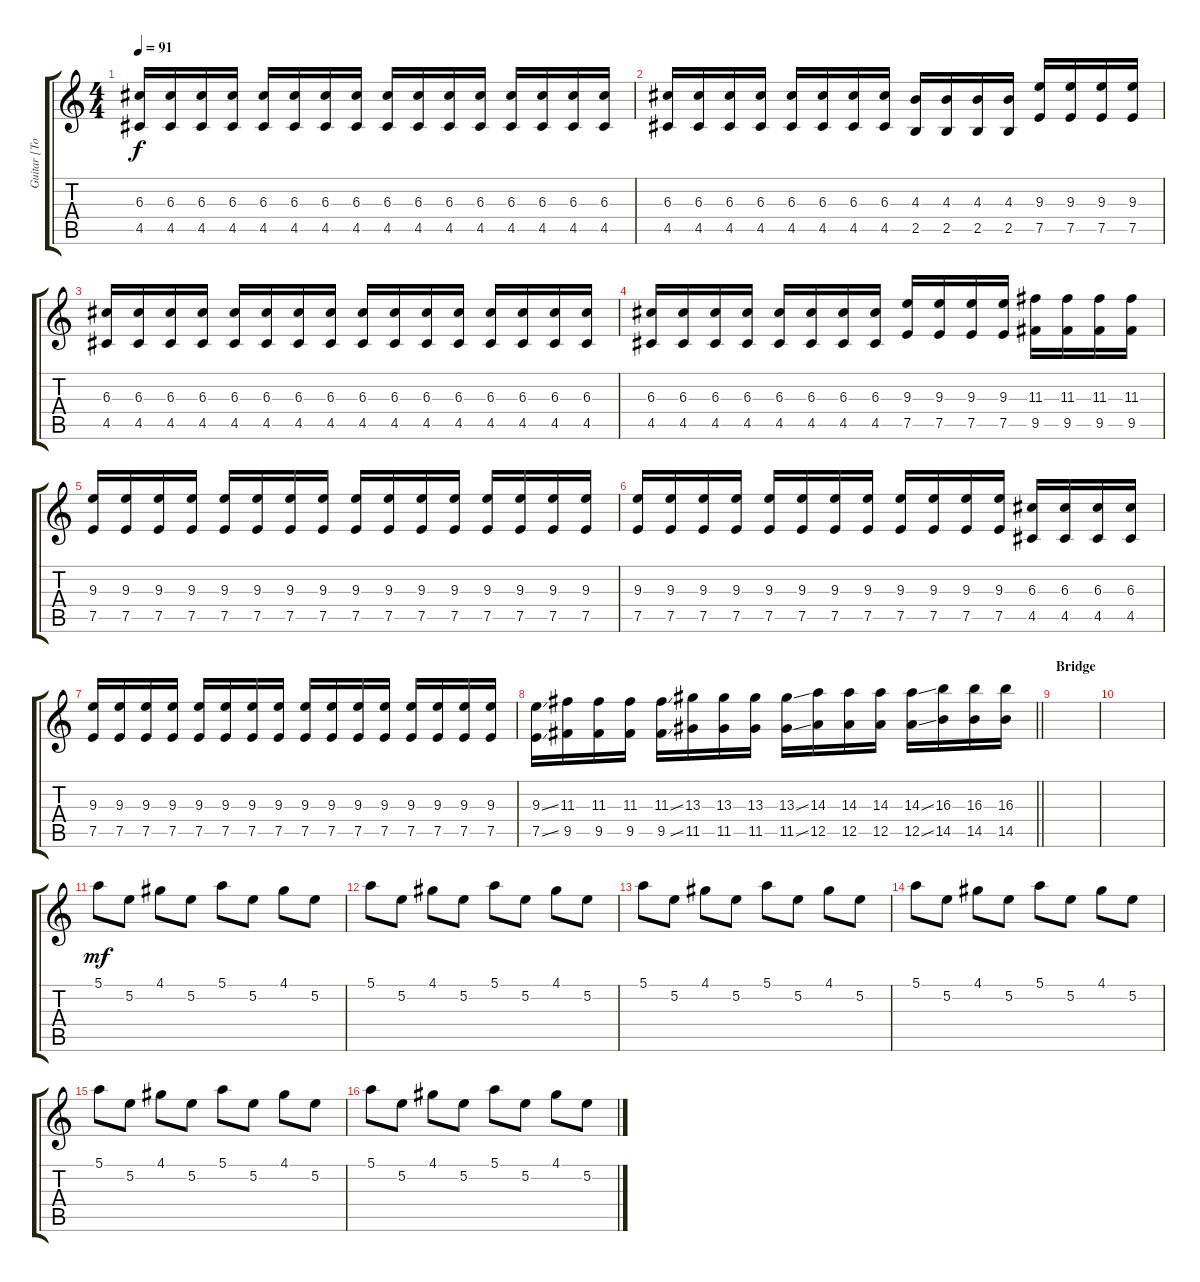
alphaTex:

\track ("Guitar [Toru]" "Guitar [To") {instrument overdrivenguitar}
\staff {score tabs}
\tuning (E4 B3 G3 D3 A2 E2) {hide}
\ts (4 4)
\tempo 91
\clef g2
\ks c
(6.3 4.5).16{dy f} (6.3 4.5).16 (6.3 4.5).16 (6.3 4.5).16 (6.3 4.5).16 (6.3 4.5).16 (6.3 4.5).16 (6.3 4.5).16 (6.3 4.5).16 (6.3 4.5).16 (6.3 4.5).16 (6.3 4.5).16 (6.3 4.5).16 (6.3 4.5).16 (6.3 4.5).16 (6.3 4.5).16 |
(6.3 4.5).16 (6.3 4.5).16 (6.3 4.5).16 (6.3 4.5).16 (6.3 4.5).16 (6.3 4.5).16 (6.3 4.5).16 (6.3 4.5).16 (4.3 2.5).16 (4.3 2.5).16 (4.3 2.5).16 (4.3 2.5).16 (9.3 7.5).16 (9.3 7.5).16 (9.3 7.5).16 (9.3 7.5).16 |
(6.3 4.5).16 (6.3 4.5).16 (6.3 4.5).16 (6.3 4.5).16 (6.3 4.5).16 (6.3 4.5).16 (6.3 4.5).16 (6.3 4.5).16 (6.3 4.5).16 (6.3 4.5).16 (6.3 4.5).16 (6.3 4.5).16 (6.3 4.5).16 (6.3 4.5).16 (6.3 4.5).16 (6.3 4.5).16 |
(6.3 4.5).16 (6.3 4.5).16 (6.3 4.5).16 (6.3 4.5).16 (6.3 4.5).16 (6.3 4.5).16 (6.3 4.5).16 (6.3 4.5).16 (9.3 7.5).16 (9.3 7.5).16 (9.3 7.5).16 (9.3 7.5).16 (11.3 9.5).16 (11.3 9.5).16 (11.3 9.5).16 (11.3 9.5).16 |
(9.3 7.5).16 (9.3 7.5).16 (9.3 7.5).16 (9.3 7.5).16 (9.3 7.5).16 (9.3 7.5).16 (9.3 7.5).16 (9.3 7.5).16 (9.3 7.5).16 (9.3 7.5).16 (9.3 7.5).16 (9.3 7.5).16 (9.3 7.5).16 (9.3 7.5).16 (9.3 7.5).16 (9.3 7.5).16 |
(9.3 7.5).16 (9.3 7.5).16 (9.3 7.5).16 (9.3 7.5).16 (9.3 7.5).16 (9.3 7.5).16 (9.3 7.5).16 (9.3 7.5).16 (9.3 7.5).16 (9.3 7.5).16 (9.3 7.5).16 (9.3 7.5).16 (6.3 4.5).16 (6.3 4.5).16 (6.3 4.5).16 (6.3 4.5).16 |
(9.3 7.5).16 (9.3 7.5).16 (9.3 7.5).16 (9.3 7.5).16 (9.3 7.5).16 (9.3 7.5).16 (9.3 7.5).16 (9.3 7.5).16 (9.3 7.5).16 (9.3 7.5).16 (9.3 7.5).16 (9.3 7.5).16 (9.3 7.5).16 (9.3 7.5).16 (9.3 7.5).16 (9.3 7.5).16 |
\barLineRight lightlight
(9.3{ss} 7.5{ss}).16 (11.3 9.5).16 (11.3 9.5).16 (11.3 9.5).16 (11.3{ss} 9.5{ss}).16 (13.3 11.5).16 (13.3 11.5).16 (13.3 11.5).16 (13.3{ss} 11.5{ss}).16 (14.3 12.5).16 (14.3 12.5).16 (14.3 12.5).16 (14.3{ss} 12.5{ss}).16 (16.3 14.5).16 (16.3 14.5).16 (16.3 14.5).16 |
\section ("" "Bridge")
|
|
5.1.8{dy mf} 5.2.8 4.1.8 5.2.8 5.1.8 5.2.8 4.1.8 5.2.8 |
5.1.8 5.2.8 4.1.8 5.2.8 5.1.8 5.2.8 4.1.8 5.2.8 |
5.1.8 5.2.8 4.1.8 5.2.8 5.1.8 5.2.8 4.1.8 5.2.8 |
5.1.8 5.2.8 4.1.8 5.2.8 5.1.8 5.2.8 4.1.8 5.2.8 |
5.1.8 5.2.8 4.1.8 5.2.8 5.1.8 5.2.8 4.1.8 5.2.8 |
5.1.8 5.2.8 4.1.8 5.2.8 5.1.8 5.2.8 4.1.8 5.2.8
